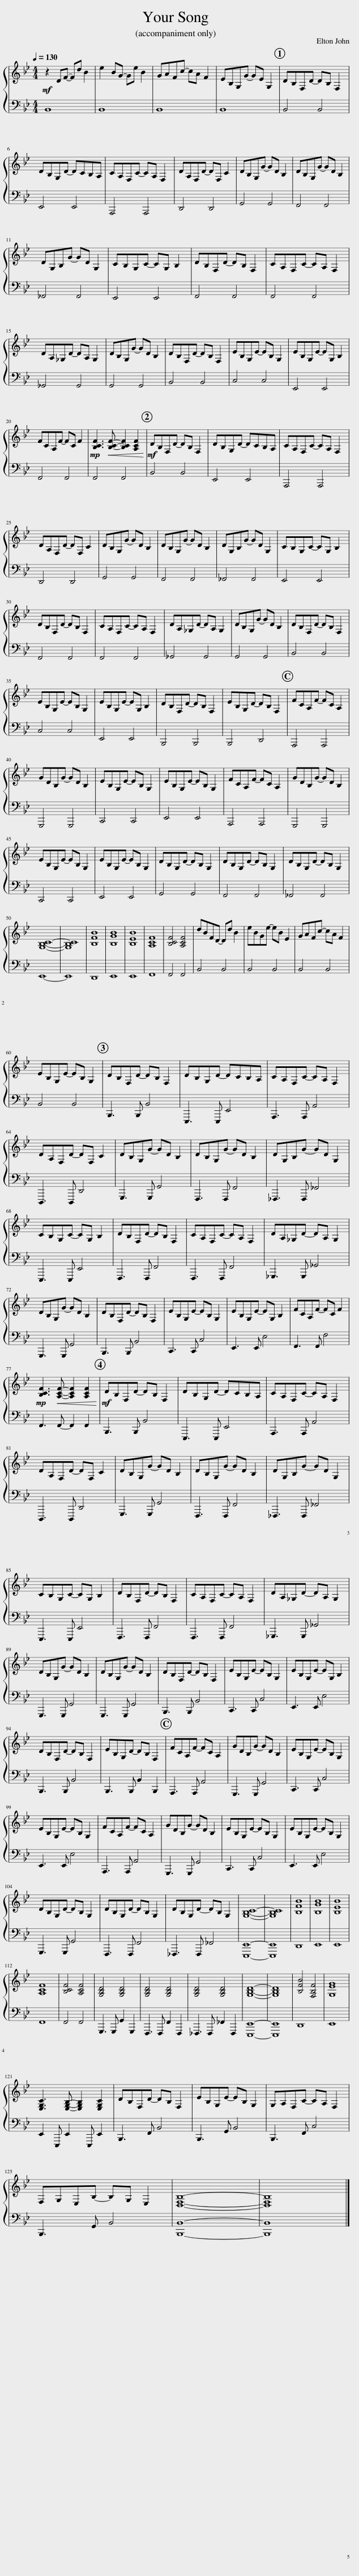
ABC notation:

X:1
%%score { 1 | 2 }
L:1/8
Q:1/4=130
M:4/4
I:linebreak $
K:Bb
V:1 treble
V:2 bass
V:1
!mf! z2 D(F- F)d B2 | e2 BG- Ge B2 | GAFc- cA F2 | EB,G,G- GE G,2 | DB,F,D- DB, F,2 |$ %5
 DB,G,D- DCB,A, | CA,F,C- CA, F,2 | DA,F,D- DF, C2 | DB,G,G- GD B,2 | DB,G,G- GD B,2 |$ %10
 DG,B,G- GD G,2 | CB,G,C- CG, B,2 | DB,F,D- DB, F,2 | CA,F,C- CA, F,2 |$ DA,_G,D- DA, G,2 | %15
 DB,G,G- GD B,2 | DB,F,D- DB, F,2 | EB,G,E- EB, G,2 | EB,G,E- EG, B,2 |$ FCA,F- FC F2 | %20
!mp! [B,CF]3!<(! [B,CF]- [B,CF]2 [A,CF]2!<)! |!mf! DB,F,D- DB, F,2 | DB,G,D- DCB,A, | CA,F,C- CA, F,2 |$ DA,F,D- DF, C2 | %25
 DB,G,G- GD B,2 | DB,G,G- GD B,2 | DG,B,G- GD G,2 | CB,G,C- CG, B,2 |$ DB,F,D- DB, F,2 | %30
 CA,F,C- CA, F,2 | DA,_G,D- DA, G,2 | DB,G,G- GD B,2 | DB,F,D- DB, F,2 |$ EB,G,E- EB, G,2 | %35
 EB,G,E- EG, B,2 | DB,F,D- DB, F,2 | EB,G,D- DB, F,2 | FCA,F- FC A,2 |$ GDB,G- GD B,2 | %40
 EB,G,E- EB, G,2 | EB,G,E- EB, G,2 | FCA,F- FC A,2 | GDB,G- GD B,2 |$ EB,G,E- EB, G,2 | %45
 EB,G,E- EB, G,2 | DB,G,D- DB, G,2 | DB,G,D- DB, G,2 | DB,G,D- DB, G,2 |$ [G,B,C]8- | %50
 [G,B,C]8 | [B,FB]8 | [B,GB]8 | [B,EB]8 | [A,CF]8 | %55
 [B,CF]4 [A,CF]4 | dBFD- Dd B2 | eBGe- eB E2 | GAFc- cA F2 |$ EB,G,E- EB, G,2 | %60
 DB,F,D- DB, F,2 | DB,G,D- DCB,A, | CA,F,C- CA, F,2 |$ DA,F,D- DF, C2 | DB,G,G- GD B,2 | %65
 DB,G,G- GD B,2 | DG,B,G- GD G,2 |$ CB,G,C- CG, B,2 | DB,F,D- DB, F,2 | CA,F,C- CA, F,2 | %70
 DA,_G,D- DA, G,2 |$ DB,G,G- GD B,2 | DB,F,D- DB, F,2 | EB,G,E- EB, G,2 | EB,G,E- EG, B,2 | %75
 FCA,F- FC F2 |$!mp! [B,CF]3!<(! [A,CF]- [A,CF]2 [A,CF]2!<)! |!mf! DB,F,D- DB, F,2 | DB,G,D- DCB,A, | CA,F,C- CA, F,2 |$ %80
 DA,F,D- DF, C2 | DB,G,G- GD B,2 | DB,G,G- GD B,2 | DG,B,G- GD G,2 |$ CB,G,C- CG, B,2 | %85
 DB,F,D- DB, F,2 | CA,F,C- CA, F,2 | DA,_G,D- DA, G,2 |$ DB,G,G- GD B,2 | DB,G,G- GD B,2 | %90
 DB,F,D- DB, F,2 | EB,G,E- EB, G,2 | EB,G,E- EG, B,2 |$ DB,F,D- DB, F,2 | EB,G,D- DB, F,2 | %95
 FCA,F- FC A,2 | GDB,G- GD B,2 | EB,G,E- EB, G,2 |$ EB,G,E- EB, G,2 | FCA,F- FC A,2 | %100
 GDB,G- GD B,2 | EB,G,E- EB, G,2 | EB,G,E- EB, G,2 |$ DB,G,D- DB, G,2 | DB,G,D- DB, G,2 | %105
 DB,G,D- DB, G,2 | [G,B,C]8- | [G,B,C]8 | [B,FB]8 | [B,GB]8 | %110
 [B,EB]8 |$ [A,CF]8 | [B,CF]4 [A,CF]4 | [G,B,D]4 [G,B,D]4 | [G,B,D]4 [G,B,D]4 | %115
 [G,B,D]4 [G,B,D]4 | [G,B,D]8- | [G,B,D]8 | [B,FB]4 [F,B,F]4 | [G,EG]8 |$ %120
 [E,G,C]3 [E,G,B,]- [E,G,B,]2 [E,G,C]2 | DB,F,D- DB, F,2 | EB,G,E- EB, G,2 | G,A,F,C- CA, F,2 |$ F,G,E,B,- B,G, E,2 | %125
 [D,F,B,]8- | [D,F,B,]8 |] %127
V:2
 B,,8 | B,,8 | B,,8 | B,,8 | B,,4 B,,4 |$ %5
 E,,4 E,,4 | A,,,4 A,,,4 | D,,4 D,,4 | G,,4 G,,4 | F,,4 F,,4 |$ %10
 _F,,4 F,,4 | E,,4 E,,4 | F,,4 F,,4 | F,,4 F,,4 |$ _G,,4 G,,4 | %15
 G,,4 G,,4 | B,,4 B,,4 | C,4 C,4 | E,,4 E,,4 |$ F,,4 F,,4 | %20
 F,,4 F,,4 | B,,4 B,,4 | E,,4 E,,4 | A,,,4 A,,,4 |$ D,,4 D,,4 | %25
 G,,4 G,,4 | F,,4 F,,4 | _F,,4 F,,4 | E,,4 E,,4 |$ F,,4 F,,4 | %30
 F,,4 F,,4 | _G,,4 G,,4 | G,,4 G,,4 | B,,4 B,,4 |$ C,4 C,4 | %35
 E,,4 E,,4 | B,,,4 B,,,4 | B,,,4 D,,4 | A,,,4 A,,,4 |$ G,,,4 G,,,4 | %40
 C,,4 C,,4 | E,,4 E,,4 | A,,,4 A,,,4 | G,,,4 G,,,4 |$ C,,4 C,,4 | %45
 E,,4 E,,4 | G,,4 G,,4 | F,,4 F,,4 | _F,,4 F,,4 |$ E,,8- | %50
 E,,8 | D,,8 | E,,8 | E,,8 | F,,8 | %55
 F,,4 F,,4 | B,,4 B,,4 | B,,4 B,,4 | B,,4 B,,4 |$ B,,4 B,,4 | %60
 B,,,3 B,,, B,,4 | E,,,3 E,,, E,,4 | A,,,3 A,,, A,,4 |$ D,,,3 D,,, D,,4 | G,,,3 G,,, G,,4 | %65
 F,,,3 F,,, F,,4 | _F,,,3 F,,, _F,,4 |$ E,,,3 E,,, E,,4 | F,,,3 F,,, F,,4 | F,,,3 F,,, F,,4 | %70
 _G,,,3 G,,, _G,,4 |$ G,,,3 G,,, G,,4 | B,,,3 B,,, B,,4 | C,,3 C,, C,4 | E,,3 E,, E,4 | %75
 F,,3 F,, F,4 |$ F,,3 F,,- F,,2 F,,2 | B,,,3 B,,, B,,4 | E,,,3 E,,, E,,4 | A,,,3 A,,, A,,4 |$ %80
 D,,,3 D,,, D,,4 | G,,,3 G,,, G,,4 | F,,,3 F,,, F,,4 | _F,,,3 F,,, _F,,4 |$ E,,,3 E,,, E,,4 | %85
 F,,,3 F,,, F,,4 | F,,,3 F,,, F,,4 | _G,,,3 G,,, _G,,4 |$ G,,,3 G,,, G,,4 | G,,,3 G,,, G,,4 | %90
 B,,,3 B,,, B,,4 | C,,3 C,, C,4 | E,,3 E,, E,4 |$ B,,,3 B,,, B,,4 | B,,,3 B,,, B,,2 B,,,2 | %95
 A,,,3 A,,, A,,4 | G,,,3 G,,, G,,4 | C,,3 C,, C,4 |$ E,,3 E,, E,4 | A,,,3 A,,, A,,4 | %100
 G,,,3 G,,, G,,4 | C,,3 C,, C,4 | E,,3 E,, E,4 |$ G,,,3 G,,, G,,4 | F,,,3 F,,, F,,4 | %105
 _F,,,3 F,,, _F,,4 | [E,,,E,,]8- | [E,,,E,,]8 | D,,8 | E,,8 | %110
 E,,8 |$ F,,8 | F,,4 F,,4 | G,,,3 G,,, G,,2 G,,,2 | F,,,3 F,,, F,,2 F,,,2 | %115
 _F,,,3 F,,, _F,,2 F,,,2 | [E,,,E,,]8- | [E,,,E,,]8 | D,,8 | E,,8 |$ %120
 E,,2 E,,, E,,2 E,,, E,,2 | B,,,3 F,, B,,4 | B,,,3 G,, B,,4 | B,,,3 F,, C,4 |$ B,,,3 G,, B,,4 | %125
 [B,,,B,,]8- | [B,,,B,,]8 |] %127
